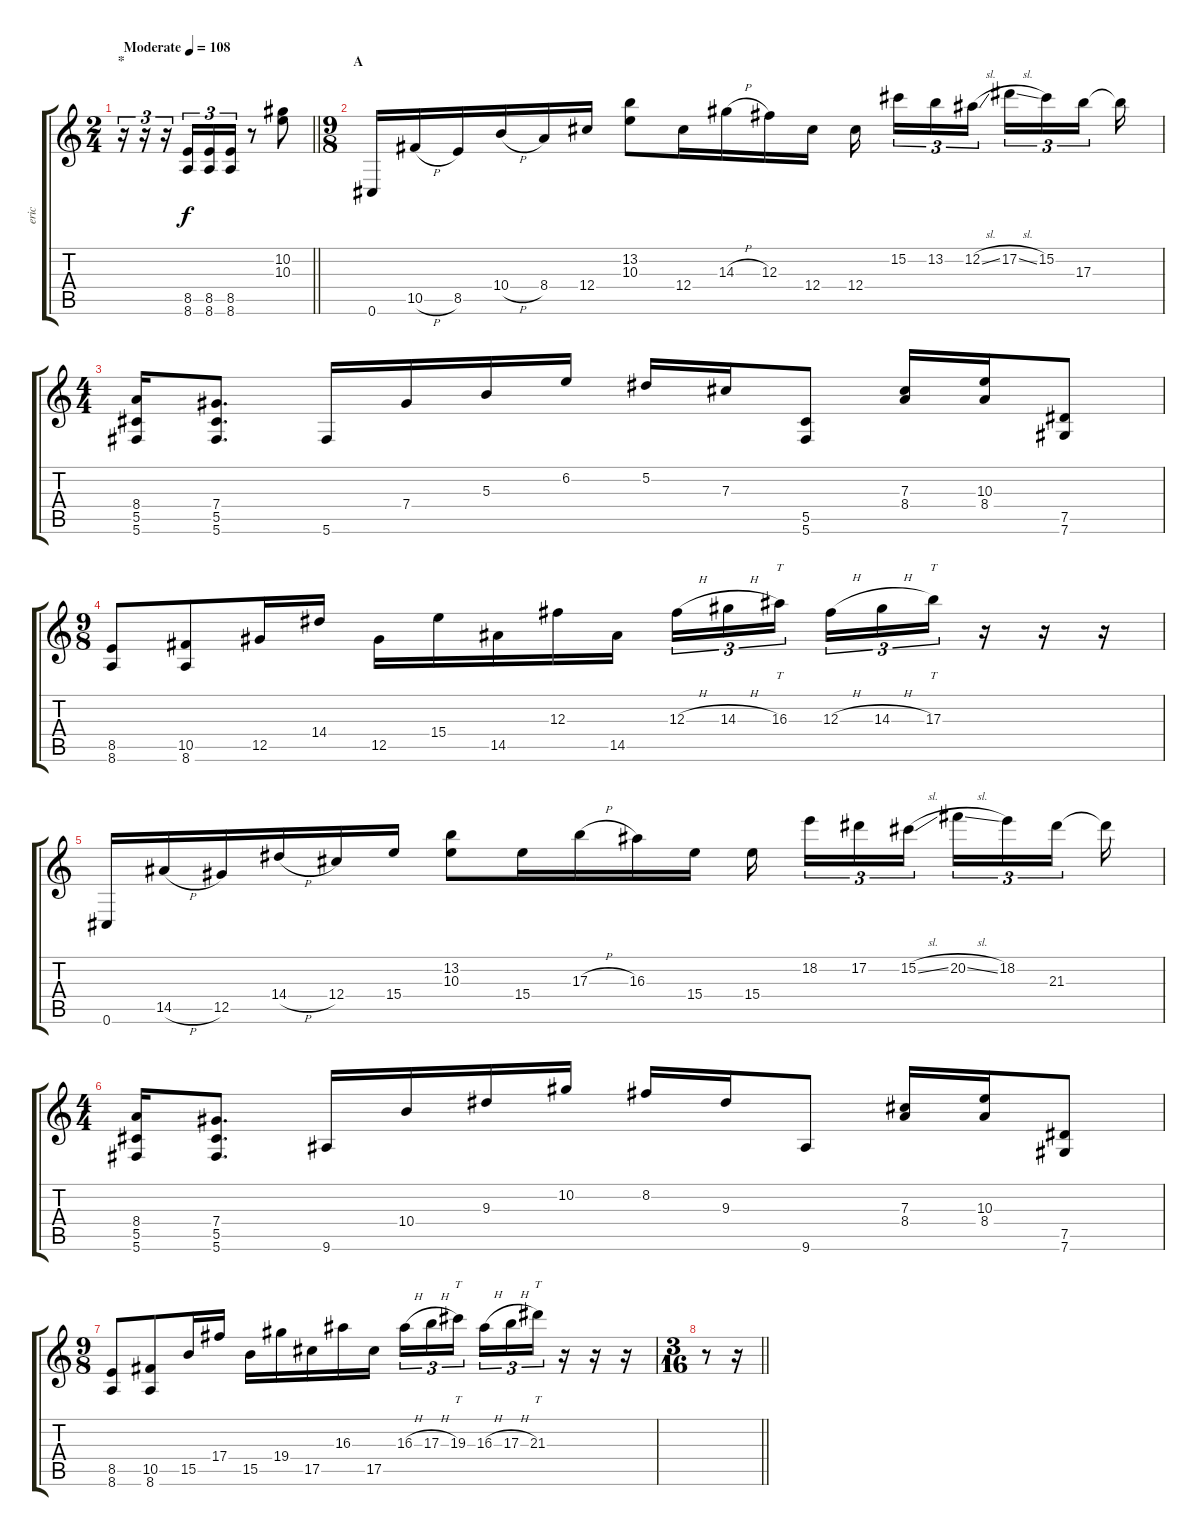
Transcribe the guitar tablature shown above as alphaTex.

\track ("eric" "eric") {instrument distortionguitar}
\staff {score tabs}
\tuning (Eb4 Bb3 Gb3 Db3 Ab2 Db2) {hide}
\ts (2 4)
\section ("" "*")
\tempo (108 "Moderate")
\clef g2
\barLineRight lightlight
\ks c
r.16{tu (3 2) dy f instrument distortionguitar} r.16{tu (3 2)} r.16{tu (3 2)} (8.5 8.6).16{tu (3 2)} (8.5 8.6).16{tu (3 2)} (8.5 8.6).16{tu (3 2)} r.8 (10.2 10.3).8 |
\ts (9 8)
\section ("" "A")
0.6.16 10.5{h}.16 8.5.16 10.4{h}.16 8.4.16 12.4.16 (13.2 10.3).8 12.4.16 14.3{h}.16 12.3.16 12.4.16 12.4.16{beam splitsecondary} 15.2.16{tu (3 2)} 13.2.16{tu (3 2)} 12.2{sl}.16{tu (3 2) beam splitsecondary} 17.2{sl}.16{tu (3 2)} 15.2.16{tu (3 2)} 17.3.16{tu (3 2) beam splitsecondary} 17.3{t}.16 |
\ts (4 4)
(8.4 5.5 5.6).16 (7.4 5.5 5.6).8{d} 5.6.16 7.4.16 5.3.16 6.2.16 5.2.16 7.3.16 (5.5 5.6).8 (7.3 8.4).16 (10.3 8.4).16 (7.5 7.6).8 |
\ts (9 8)
(8.5 8.6).8 (10.5 8.6).8 12.5.16 14.4.16 12.5.16 15.4.16 14.5.16 12.3.16 14.5.16{beam splitsecondary} 12.3{h}.16{tu (3 2)} 14.3{h}.16{tu (3 2)} 16.3.16{tt tu (3 2) beam splitsecondary} 12.3{h}.16{tu (3 2)} 14.3{h}.16{tu (3 2)} 17.3.16{tt tu (3 2)} r.16 r.16 r.16 |
0.6.16 14.5{h}.16 12.5.16 14.4{h}.16 12.4.16 15.4.16 (13.2 10.3).8 15.4.16 17.3{h}.16 16.3.16 15.4.16 15.4.16{beam splitsecondary} 18.2.16{tu (3 2)} 17.2.16{tu (3 2)} 15.2{sl}.16{tu (3 2) beam splitsecondary} 20.2{sl}.16{tu (3 2)} 18.2.16{tu (3 2)} 21.3.16{tu (3 2) beam splitsecondary} 21.3{t}.16 |
\ts (4 4)
(8.4 5.5 5.6).16 (7.4 5.5 5.6).8{d} 9.6.16 10.4.16 9.3.16 10.2.16 8.2.16 9.3.16 9.6.8 (7.3 8.4).16 (10.3 8.4).16 (7.5 7.6).8 |
\ts (9 8)
(8.5 8.6).8 (10.5 8.6).8 15.5.16 17.4.16 15.5.16 19.4.16 17.5.16 16.3.16 17.5.16{beam splitsecondary} 16.3{h}.16{tu (3 2)} 17.3{h}.16{tu (3 2)} 19.3.16{tt tu (3 2) beam splitsecondary} 16.3{h}.16{tu (3 2)} 17.3{h}.16{tu (3 2)} 21.3.16{tt tu (3 2)} r.16 r.16 r.16 |
\ts (3 16)
\barLineRight lightlight
r.8 r.16
